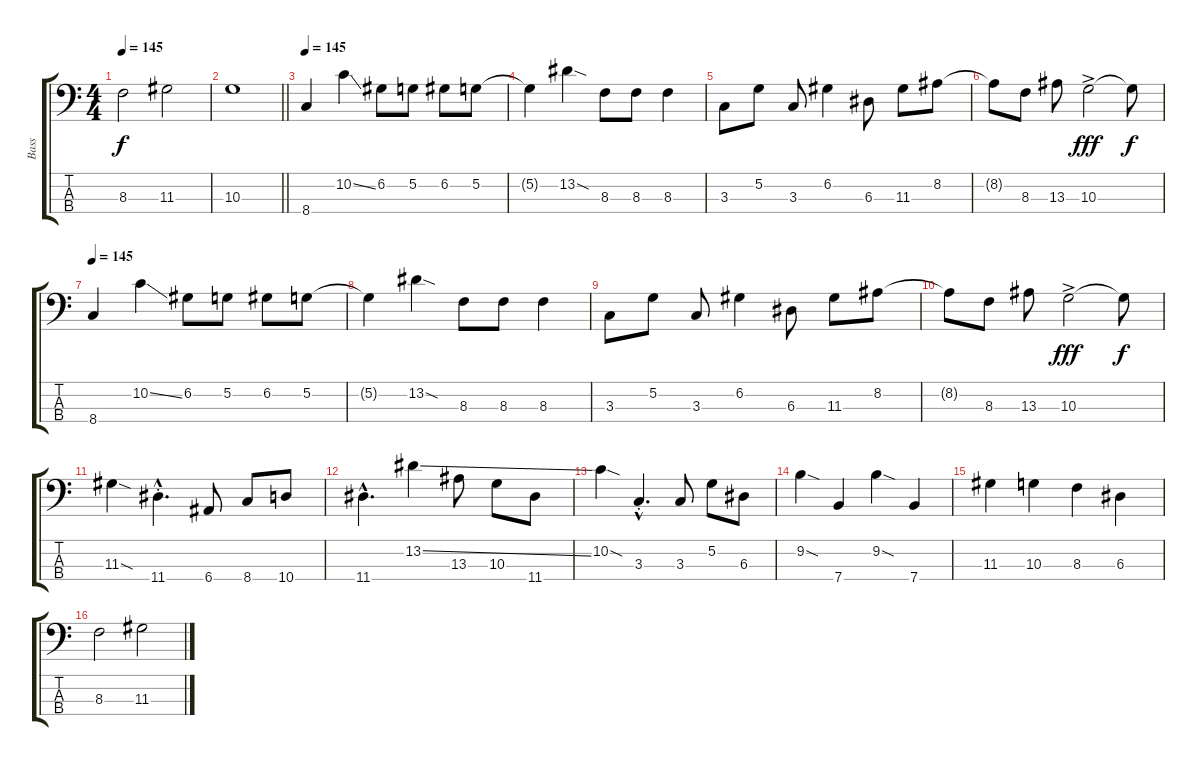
\track ("Bass" "Bass") {instrument electricbassfinger}
\staff {score tabs}
\tuning (G2 D2 A1 E1) {hide}
\ts (4 4)
\tempo 145
\clef f4
\ks c
8.3.2{dy f} 11.3.2 |
\barLineRight lightlight
10.3.1 |
\tempo 145
8.4.4 10.2{ss}.4 6.2.8 5.2.8 6.2.8 5.2.8 |
5.2{t}.4 13.2{sod}.4 8.3.8 8.3.8 8.3.4 |
3.3.8 5.2.8 3.3.8 6.2.4 6.3.8 11.3.8 8.2.8 |
8.2{t}.8 8.3.8 13.3.8 10.3{ac}.2{dy fff} 10.3{t}.8{dy f} |
\tempo 145
8.4.4 10.2{ss}.4 6.2.8 5.2.8 6.2.8 5.2.8 |
5.2{t}.4 13.2{sod}.4 8.3.8 8.3.8 8.3.4 |
3.3.8 5.2.8 3.3.8 6.2.4 6.3.8 11.3.8 8.2.8 |
8.2{t}.8 8.3.8 13.3.8 10.3{ac}.2{dy fff} 10.3{t}.8{dy f} |
11.3{sod}.4 11.4{hac st}.4{d} 6.4.8 8.4.8 10.4.8 |
11.4{hac}.4{d} 13.2{ss}.4 13.3.8 10.3.8 11.4.8 |
10.2{sod}.4 3.3{hac st}.4{d} 3.3.8 5.2.8 6.3.8 |
9.2{sod}.4 7.4.4 9.2{sod}.4 7.4.4 |
11.3.4 10.3.4 8.3.4 6.3.4 |
8.3.2 11.3.2
